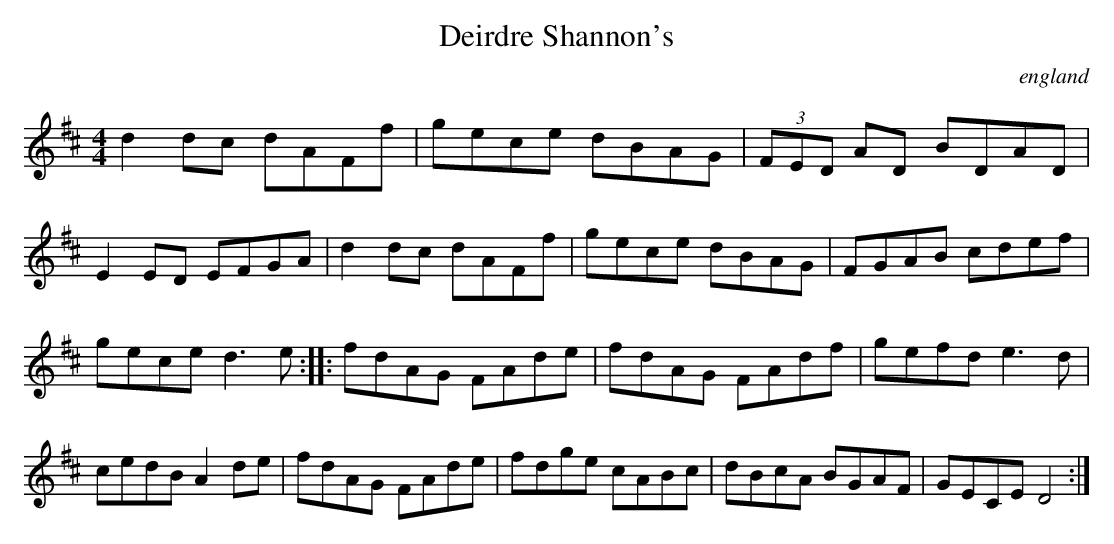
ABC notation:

X:1
T:Deirdre Shannon's
O:england
M:4/4
L:1/8
K:D
d2dc dAFf | gece dBAG | (3FED AD BDAD | E2ED EFGA | d2dc dAFf | gece dBAG |\
FGAB cdef | gece d3e :: fdAG FAde | fdAG FAdf | gefd e3d |\
cedB A2de | fdAG FAde | fdge cABc | dBcA BGAF | GECE D4 :|
